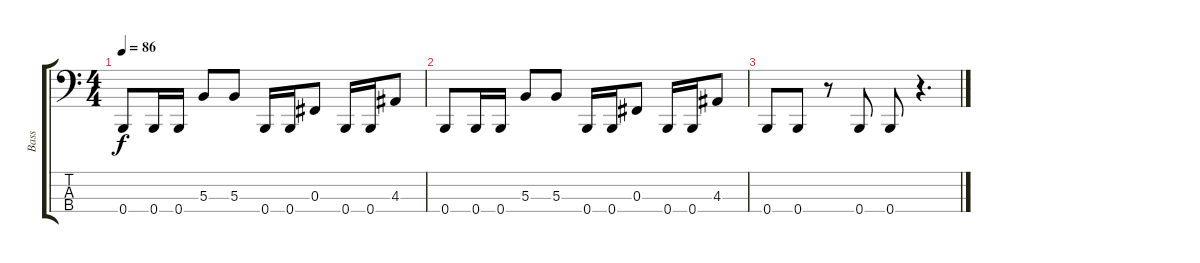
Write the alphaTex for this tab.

\track ("Bass" "Bass") {instrument electricbasspick}
\staff {score tabs}
\tuning (Gb2 B1 Gb1 B0) {hide}
\ts (4 4)
\tempo 86
\clef f4
\ks c
0.4.8{dy f} 0.4.16 0.4.16 5.3.8 5.3.8 0.4.16 0.4.16 0.3.8 0.4.16 0.4.16 4.3.8 |
0.4.8 0.4.16 0.4.16 5.3.8 5.3.8 0.4.16 0.4.16 0.3.8 0.4.16 0.4.16 4.3.8 |
0.4.8 0.4.8 r.8 0.4.8 0.4.8 r.4{d}
